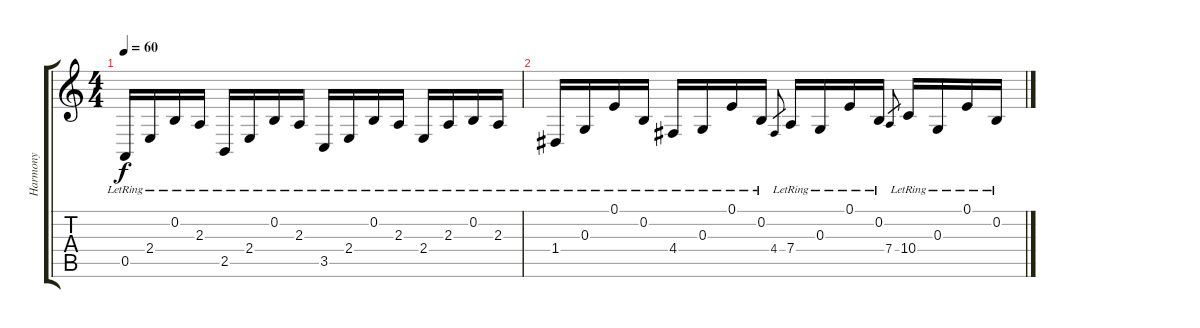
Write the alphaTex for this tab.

\track ("Harmony" "Harmony") {instrument acousticgrandpiano}
\staff {score tabs}
\tuning (E4 B3 G3 D3 A2 E2) {hide}
\ts (4 4)
\tempo 60
\clef g2
\ks c
0.5{lr}.16{dy f} 2.4{lr}.16 0.2{lr}.16 2.3{lr}.16 2.5{lr}.16 2.4{lr}.16 0.2{lr}.16 2.3{lr}.16 3.5{lr}.16 2.4{lr}.16 0.2{lr}.16 2.3{lr}.16 2.4{lr}.16 2.3{lr}.16 0.2{lr}.16 2.3{lr}.16 |
1.4{lr}.16 0.3{lr}.16 0.1{lr}.16 0.2{lr}.16 4.4{lr}.16 0.3{lr}.16 0.1{lr}.16 0.2{lr}.16 4.4.8{gr} 7.4{lr}.16 0.3{lr}.16 0.1{lr}.16 0.2{lr}.16 7.4.8{gr} 10.4{lr}.16 0.3{lr}.16 0.1{lr}.16 0.2{lr}.16
